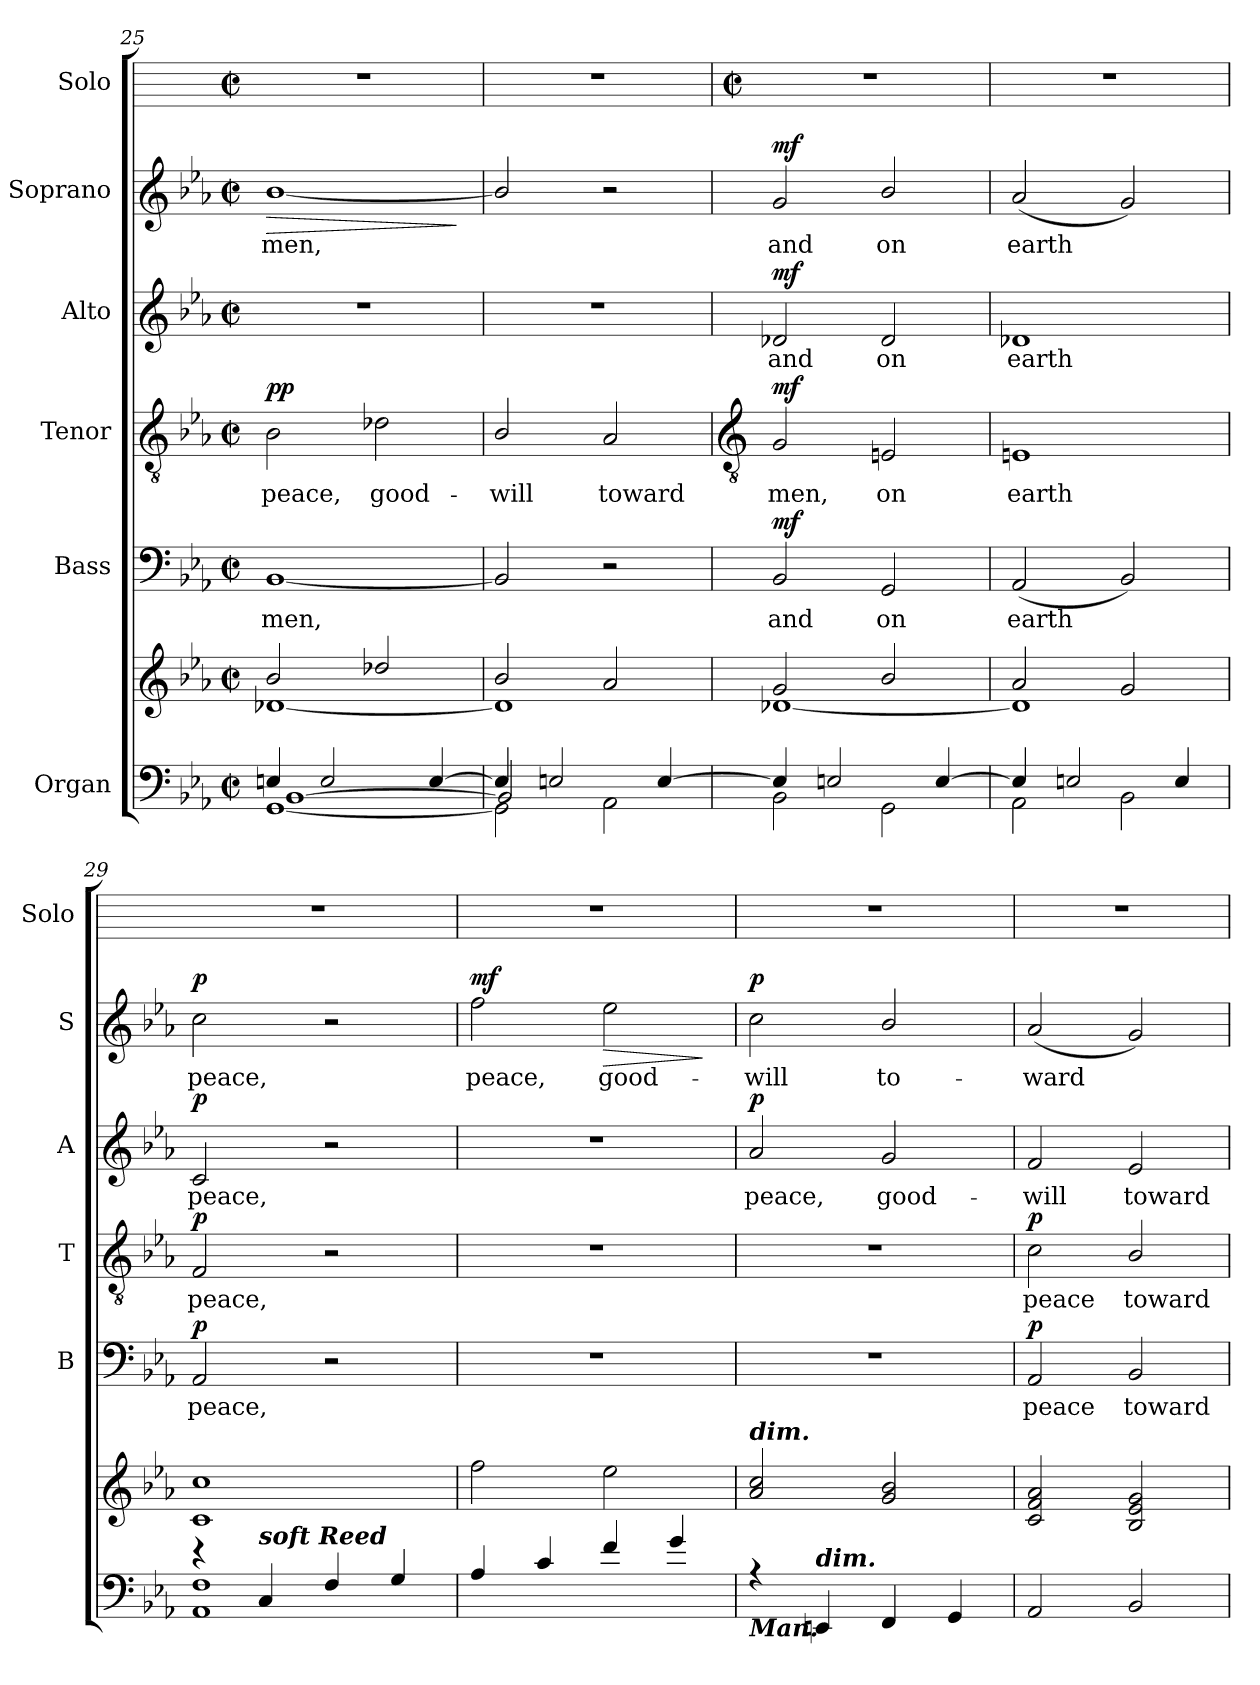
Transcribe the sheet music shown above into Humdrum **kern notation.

**kern	**kern	**dynam	**kern	**text	**dynam	**kern	**text	**dynam	**kern	**text	**dynam	**kern	**text	**dynam	**kern
*part6	*part6	*part6	*part5	*part5	*part5	*part4	*part4	*part4	*part3	*part3	*part3	*part2	*part2	*part2	*part1
*staff7	*staff6	*staff6/7	*staff5	*staff5	*staff5	*staff4	*staff4	*staff4	*staff3	*staff3	*staff3	*staff2	*staff2	*staff2	*staff1
*I"Organ	*	*	*I"Bass	*	*	*I"Tenor	*	*	*I"Alto	*	*	*I"Soprano	*	*	*I"Solo
*	*	*	*I'B	*	*	*I'T	*	*	*I'A	*	*	*I'S	*	*	*I'Solo
*clefF4	*clefG2	*	*clefF4	*	*	*clefGv2	*	*	*clefG2	*	*	*clefG2	*	*	*
*k[b-e-a-]	*k[b-e-a-]	*	*k[b-e-a-]	*	*	*k[b-e-a-]	*	*	*k[b-e-a-]	*	*	*k[b-e-a-]	*	*	*
*E-:	*E-:	*	*E-:	*	*	*E-:	*	*	*E-:	*	*	*E-:	*	*	*
*M2/2	*M2/2	*	*M2/2	*	*	*M2/2	*	*	*M2/2	*	*	*M2/2	*	*	*M2/2
*met(c|)	*met(c|)	*	*met(c|)	*	*	*met(c|)	*	*	*met(c|)	*	*	*met(c|)	*	*	*met(c|)
=25	=25	=25	=25	=25	=25	=25	=25	=25	=25	=25	=25	=25	=25	=25	=25
*^	*^	*	*	*	*	*	*	*	*	*	*	*	*	*	*
*	*^	*	*	*	*	*	*	*	*	*	*	*	*	*	*	*	*
!	!	!	!	!	!	!	!LO:LY:b	!	!	!LO:LY:b	!LO:DY:b	!	!	!	!	!LO:LY:b	!LO:HP:b	!
4En/	[1GG\	[1BB-\	2b-/	[1d-X\	.	[1BB-	men,	.	2B-	peace,	pp	1r	.	.	[1b-/	men,	>	1r
2E/	.	.	.	.	.	.	.	.	.	.	.	.	.	.	.	.	.	.
!	!	!	!	!	!	!	!	!	!	!LO:LY:b	!	!	!	!	!	!	!	!
.	.	.	2dd-X/	.	.	.	.	.	2d-X	good-	.	.	.	.	.	.	.	.
[4E/	.	.	.	.	.	.	.	.	.	.	.	.	.	.	.	.	.	.
*v	*v	*v	*	*	*	*	*	*	*	*	*	*	*	*	*	*	*	*
*	*v	*v	*	*	*	*	*	*	*	*	*	*	*	*	*	*
.	.	.	.	.	.	.	.	.	.	.	.	.	.	]	.
=26	=26	=26	=26	=26	=26	=26	=26	=26	=26	=26	=26	=26	=26	=26	=26
*^	*^	*	*	*	*	*	*	*	*	*	*	*	*	*	*
*	*^	*	*	*	*	*	*	*	*	*	*	*	*	*	*	*	*
!	!	!	!	!	!	!	!	!	!	!LO:LY:b	!	!	!	!	!	!	!	!
4E/]	2GG\]	2BB-/]	2b-/	1d-\]	.	2BB-]	.	.	2B-/	-will	.	1r	.	.	2b-/]	.	.	1r
2E/	.	.	.	.	.	.	.	.	.	.	.	.	.	.	.	.	.	.
!	!	!	!	!	!	!	!	!	!	!LO:LY:b	!	!	!	!	!	!	!	!
.	2AA-\	2ryy	2a-	.	.	2r	.	.	2A-	toward	.	.	.	.	2r	.	.	.
[4E/	.	.	.	.	.	.	.	.	.	.	.	.	.	.	.	.	.	.
*v	*v	*v	*	*	*	*	*	*	*	*	*	*	*	*	*	*	*	*
!!LO:LB:g=z
=27	=27	=27	=27	=27	=27	=27	=27	=27	=27	=27	=27	=27	=27	=27	=27	=27
*	*	*	*	*	*	*	*clefGv2	*	*	*	*	*	*	*	*	*
*	*	*	*	*	*	*	*	*	*	*	*	*	*	*	*	*M2/2
*	*	*	*	*	*	*	*	*	*	*	*	*	*	*	*	*met(c|)
*^	*	*	*	*	*	*	*	*	*	*	*	*	*	*	*	*
!	!	!	!	!LO:DY:b=2	!	!LO:LY:b	!	!	!LO:LY:b	!	!	!LO:LY:b	!	!	!LO:LY:b	!	!
!	!	!	!	!LO:DY:n=1:b=2	!	!	!	!	!	!	!	!	!	!	!	!	!
!	!	!	!	!LO:DY:n=2:b	!	!	!	!	!	!	!	!	!	!	!	!	!
!	!	!	!	!LO:DY:n=3:b	!	!	!LO:DY:b	!	!	!LO:DY:b	!	!	!LO:DY:b	!	!	!LO:DY:b	!
4E/]	2BB-\	2g	[1d-X\	mf mf mf mf	2BB-	and	mf	2G	men,	mf	2d-X	and	mf	2g	and	mf	1r
2E/	.	.	.	.	.	.	.	.	.	.	.	.	.	.	.	.	.
!	!	!	!	!	!	!LO:LY:b	!	!	!LO:LY:b	!	!	!LO:LY:b	!	!	!LO:LY:b	!	!
.	2GG\	2b-/	.	.	2GG	on	.	2En	on	.	2d-	on	.	2b-/	on	.	.
[4E/	.	.	.	.	.	.	.	.	.	.	.	.	.	.	.	.	.
=28	=28	=28	=28	=28	=28	=28	=28	=28	=28	=28	=28	=28	=28	=28	=28	=28	=28
!	!	!	!	!	!	!LO:LY:b	!	!	!LO:LY:b	!	!	!LO:LY:b	!	!	!LO:LY:b	!	!
4E/]	2AA-\	2a-	1d-\]	.	(<2AA-	earth	.	1En	earth	.	1d-X	earth	.	(<2a-	earth	.	1r
2E/	.	.	.	.	.	.	.	.	.	.	.	.	.	.	.	.	.
.	2BB-\	2g	.	.	2BB-)	.	.	.	.	.	.	.	.	2g)	.	.	.
4E/	.	.	.	.	.	.	.	.	.	.	.	.	.	.	.	.	.
=29	=29	=29	=29	=29	=29	=29	=29	=29	=29	=29	=29	=29	=29	=29	=29	=29	=29
!	!	!	!	!	!	!LO:LY:b	!LO:DY:b	!	!LO:LY:b	!LO:DY:b	!	!LO:LY:b	!LO:DY:b	!	!LO:LY:b	!LO:DY:b	!
4r	1AA-\ 1F\	1cc	1c\	.	2AA-	peace,	p	2F	peace,	p	2c	peace,	p	2cc	peace,	p	1r
!LO:TX:a:Bi:t=soft Reed	!	!	!	!	!	!	!	!	!	!	!	!	!	!	!	!	!
4C/	.	.	.	.	.	.	.	.	.	.	.	.	.	.	.	.	.
4F/	.	.	.	.	2r	.	.	2r	.	.	2r	.	.	2r	.	.	.
4G/	.	.	.	.	.	.	.	.	.	.	.	.	.	.	.	.	.
=30	=30	=30	=30	=30	=30	=30	=30	=30	=30	=30	=30	=30	=30	=30	=30	=30	=30
!	!	!	!	!	!	!	!	!	!	!	!	!	!	!	!LO:LY:b	!LO:DY:b	!
4A-/	1ryy	2ff	1ryy	.	1r	.	.	1r	.	.	1r	.	.	2ff	peace,	mf	1r
4c/	.	.	.	.	.	.	.	.	.	.	.	.	.	.	.	.	.
!	!	!	!	!	!	!	!	!	!	!	!	!	!	!	!LO:LY:b	!LO:HP:b	!
4f/	.	2ee-	.	.	.	.	.	.	.	.	.	.	.	2ee-	good-	>	.
4g/	.	.	.	.	.	.	.	.	.	.	.	.	.	.	.	.	.
*v	*v	*	*	*	*	*	*	*	*	*	*	*	*	*	*	*	*
*	*v	*v	*	*	*	*	*	*	*	*	*	*	*	*	*	*
.	.	.	.	.	.	.	.	.	.	.	.	.	.	]	.
=31	=31	=31	=31	=31	=31	=31	=31	=31	=31	=31	=31	=31	=31	=31	=31
*^	*^	*	*	*	*	*	*	*	*	*	*	*	*	*	*
!	!	!LO:TX:a:Bi:t=dim.	!	!	!	!	!	!	!	!	!	!	!	!	!	!	!
!LO:TX:b:Bi:t=Man.	!	!	!	!	!	!	!	!	!	!	!	!	!	!	!	!	!
!	!	!	!	!	!	!	!	!	!	!	!	!LO:LY:b	!LO:DY:b	!	!LO:LY:b	!LO:DY:b	!
4r	1ryy	2a- 2cc	1ryy	.	1r	.	.	1r	.	.	2a-	peace,	p	2cc	will	p	1r
!LO:TX:a:Bi:t=dim.	!	!	!	!	!	!	!	!	!	!	!	!	!	!	!	!	!
4EEn/	.	.	.	.	.	.	.	.	.	.	.	.	.	.	.	.	.
!	!	!	!	!	!	!	!	!	!	!	!	!LO:LY:b	!	!	!LO:LY:b	!	!
4FF/	.	2g 2b-	.	.	.	.	.	.	.	.	2g	good-	.	2b-/	to-	.	.
4GG/	.	.	.	.	.	.	.	.	.	.	.	.	.	.	.	.	.
=32	=32	=32	=32	=32	=32	=32	=32	=32	=32	=32	=32	=32	=32	=32	=32	=32	=32
!	!	!	!	!	!	!LO:LY:b	!LO:DY:b	!	!LO:LY:b	!LO:DY:b	!	!LO:LY:b	!	!	!LO:LY:b	!	!
2AA-/	1ryy	2c 2f 2a-	1ryy	.	2AA-	peace	p	2c	peace	p	2f	-will	.	(<2a-	-ward	.	1r
!	!	!	!	!	!	!LO:LY:b	!	!	!LO:LY:b	!	!	!LO:LY:b	!	!	!	!	!
2BB-/	.	2B- 2e- 2g	.	.	2BB-	toward	.	2B-/	toward	.	2e-	toward	.	2g)	.	.	.
*v	*v	*	*	*	*	*	*	*	*	*	*	*	*	*	*	*	*
*	*v	*v	*	*	*	*	*	*	*	*	*	*	*	*	*	*
=	=	=	=	=	=	=	=	=	=	=	=	=	=	=	=
*-	*-	*-	*-	*-	*-	*-	*-	*-	*-	*-	*-	*-	*-	*-	*-
